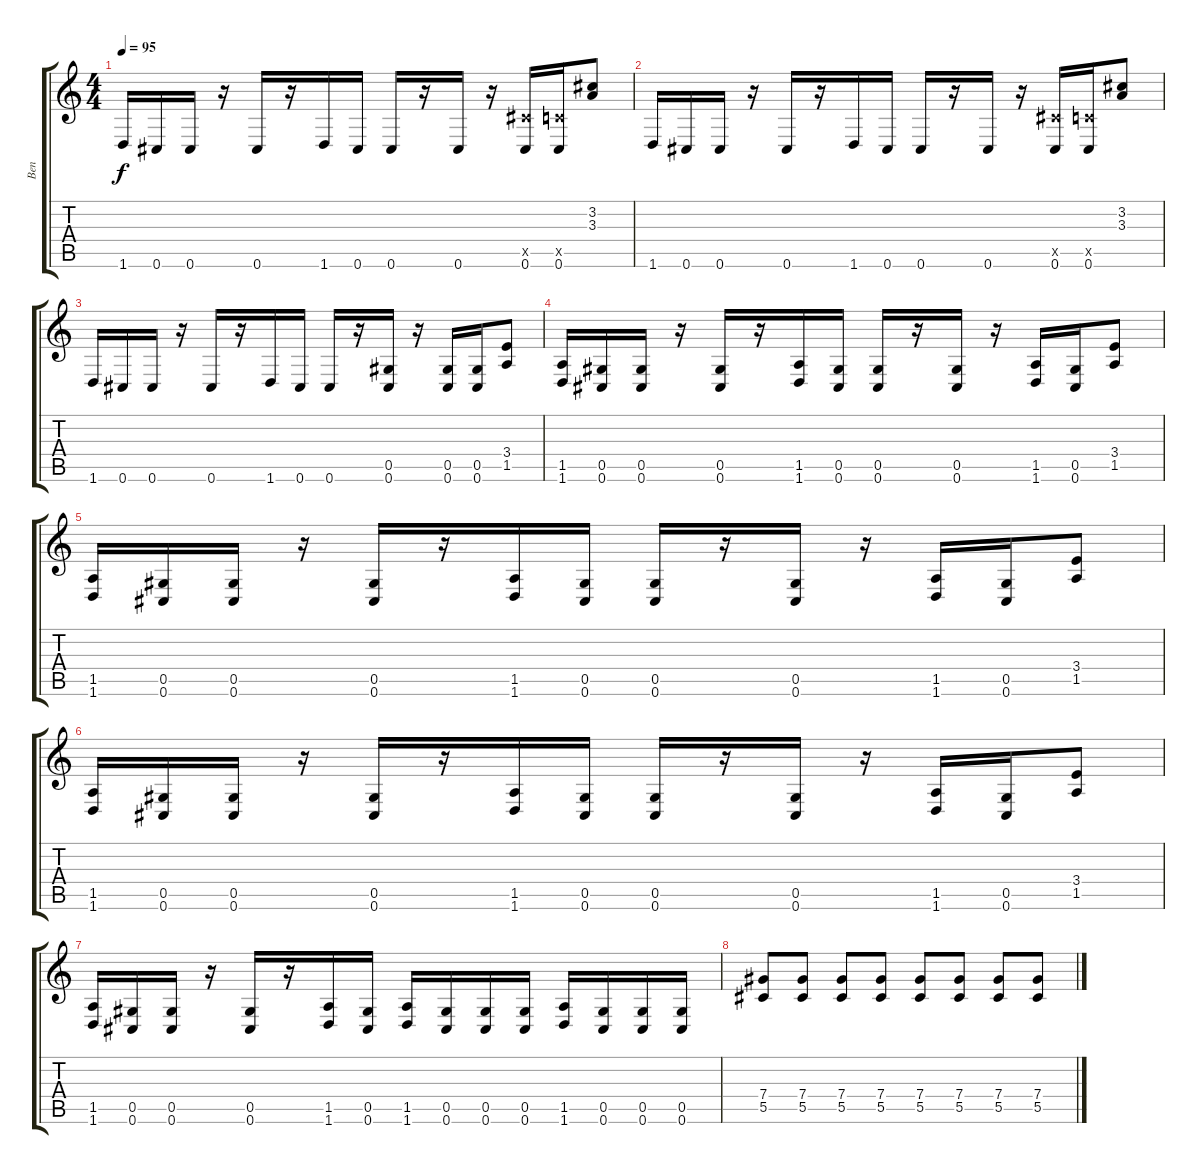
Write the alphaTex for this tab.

\track ("Ben" "Ben") {instrument distortionguitar}
\staff {score tabs}
\tuning (Eb4 Bb3 Gb3 Db3 Ab2 Db2) {hide}
\ts (4 4)
\tempo 95
\clef g2
\ks c
1.6.16{dy f} 0.6.16 0.6.16 r.16 0.6.16 r.16 1.6.16 0.6.16 0.6.16 r.16 0.6.16 r.16 (5.5{x} 0.6).16 (4.5{x} 0.6).16 (3.2 3.3).8 |
1.6.16 0.6.16 0.6.16 r.16 0.6.16 r.16 1.6.16 0.6.16 0.6.16 r.16 0.6.16 r.16 (5.5{x} 0.6).16 (4.5{x} 0.6).16 (3.2 3.3).8 |
1.6.16 0.6.16 0.6.16 r.16 0.6.16 r.16 1.6.16 0.6.16 0.6.16 r.16 (0.5 0.6).16 r.16 (0.5 0.6).16 (0.5 0.6).16 (3.4 1.5).8 |
(1.5 1.6).16{instrument distortionguitar} (0.5 0.6).16 (0.5 0.6).16 r.16 (0.5 0.6).16 r.16 (1.5 1.6).16 (0.5 0.6).16 (0.5 0.6).16 r.16 (0.5 0.6).16 r.16 (1.5 1.6).16 (0.5 0.6).16 (3.4 1.5).8 |
(1.5 1.6).16{instrument distortionguitar} (0.5 0.6).16 (0.5 0.6).16 r.16 (0.5 0.6).16 r.16 (1.5 1.6).16 (0.5 0.6).16 (0.5 0.6).16 r.16 (0.5 0.6).16 r.16 (1.5 1.6).16 (0.5 0.6).16 (3.4 1.5).8 |
(1.5 1.6).16{instrument distortionguitar} (0.5 0.6).16 (0.5 0.6).16 r.16 (0.5 0.6).16 r.16 (1.5 1.6).16 (0.5 0.6).16 (0.5 0.6).16 r.16 (0.5 0.6).16 r.16 (1.5 1.6).16 (0.5 0.6).16 (3.4 1.5).8 |
(1.5 1.6).16{instrument distortionguitar} (0.5 0.6).16 (0.5 0.6).16 r.16 (0.5 0.6).16 r.16 (1.5 1.6).16 (0.5 0.6).16 (1.5 1.6).16 (0.5 0.6).16 (0.5 0.6).16 (0.5 0.6).16 (1.5 1.6).16 (0.5 0.6).16 (0.5 0.6).16 (0.5 0.6).16 |
(7.4 5.5).8 (7.4 5.5).8 (7.4 5.5).8 (7.4 5.5).8 (7.4 5.5).8 (7.4 5.5).8 (7.4 5.5).8 (7.4 5.5).8
